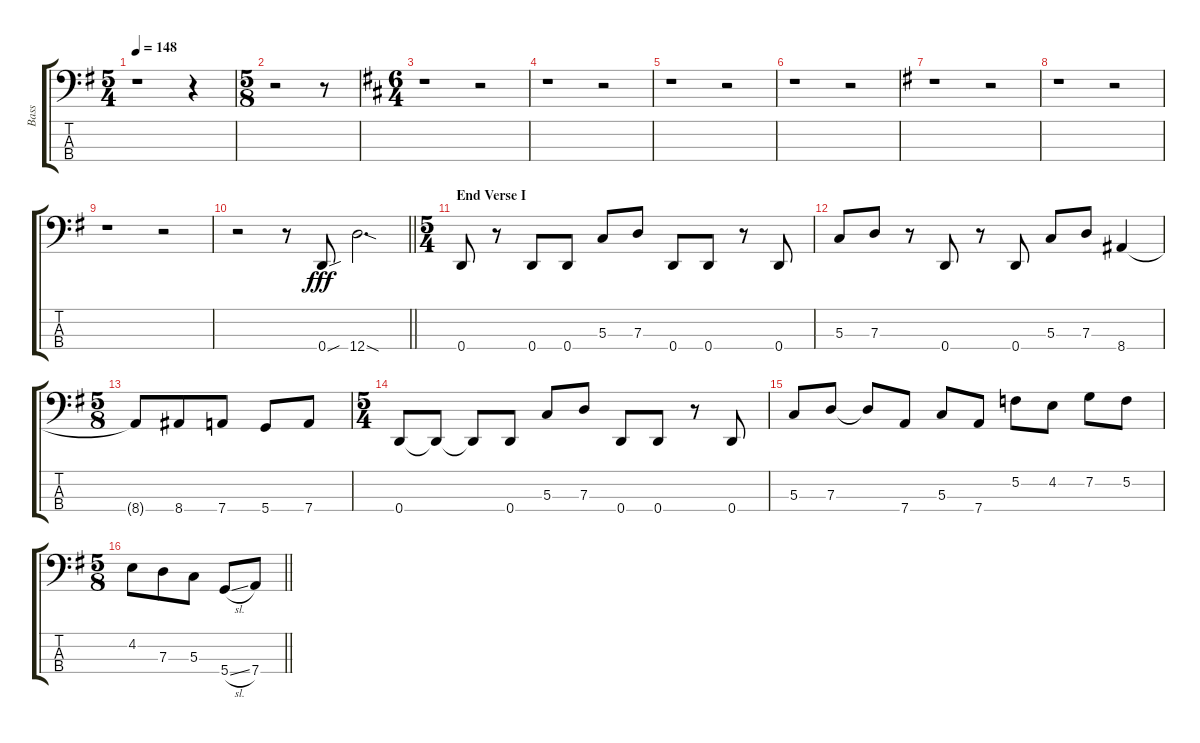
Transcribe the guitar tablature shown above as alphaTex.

\track ("Bass" "Bass") {instrument electricbasspick}
\staff {score tabs}
\tuning (F2 C2 G1 D1) {hide}
\ts (5 4)
\tempo 148
\clef f4
\ks g
r.1{dy fff} r.4 |
\ts (5 8)
r.2 r.8 |
\ts (6 4)
\ks d
r.1 r.2 |
r.1 r.2 |
r.1 r.2 |
r.1 r.2 |
\ks g
r.1 r.2 |
r.1 r.2 |
r.1 r.2 |
\barLineRight lightlight
r.2 r.8 0.4{sou}.8 12.4{sod}.2{d} |
\ts (5 4)
\section ("" "End Verse I")
0.4.8 r.8 0.4.8 0.4.8 5.3.8 7.3.8 0.4.8 0.4.8 r.8 0.4.8 |
5.3.8 7.3.8 r.8 0.4.8 r.8 0.4.8 5.3.8 7.3.8 8.4.4 |
\ts (5 8)
8.4{t}.8 8.4.8 7.4.8 5.4.8 7.4.8 |
\ts (5 4)
0.4.8 0.4{t}.8 0.4{t}.8 0.4.8 5.3.8 7.3.8 0.4.8 0.4.8 r.8 0.4.8 |
5.3.8 7.3.8 7.3{t}.8 7.4.8 5.3.8 7.4.8 5.2.8 4.2.8 7.2.8 5.2.8 |
\ts (5 8)
\barLineRight lightlight
4.2.8 7.3.8 5.3.8 5.4{sl}.8 7.4.8
